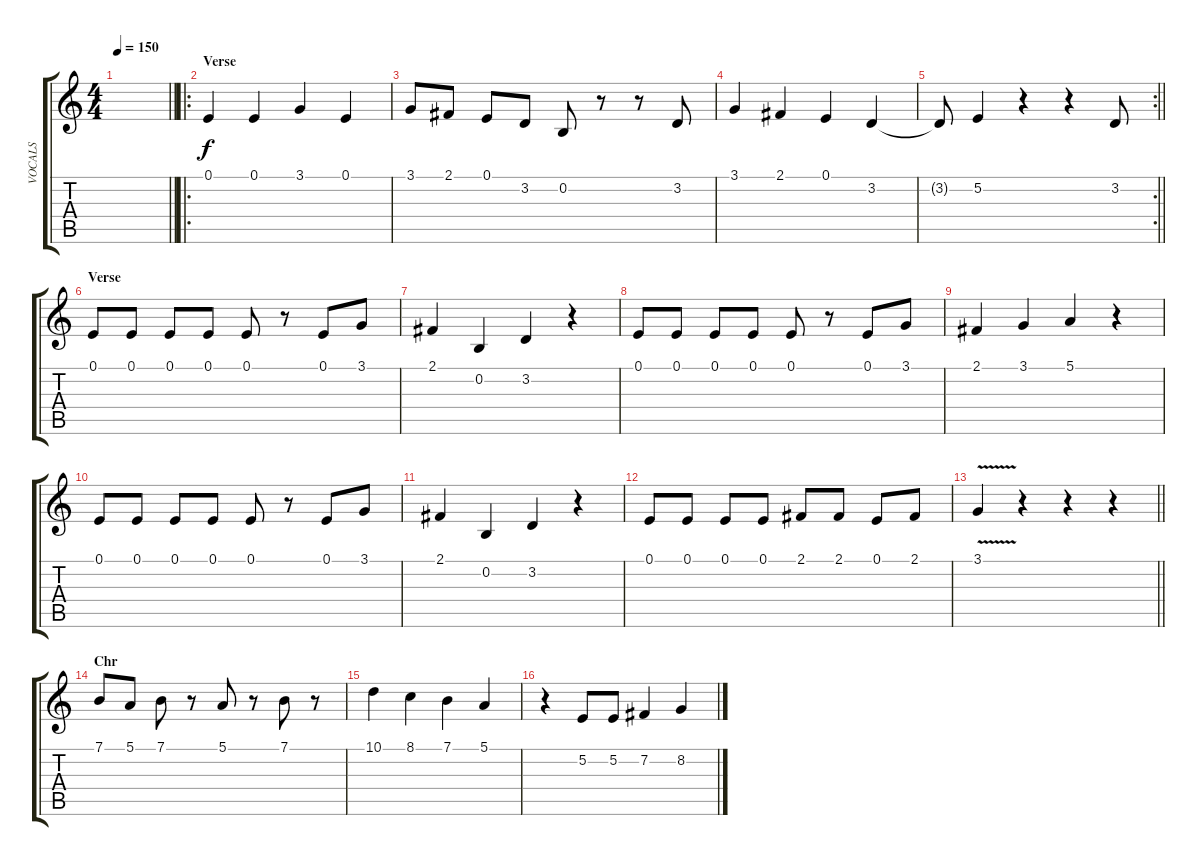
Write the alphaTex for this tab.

\track ("VOCALS" "VOCALS") {instrument tenorsax}
\staff {score tabs}
\tuning (E4 B3 G3 D3 A2 D2) {hide}
\ts (4 4)
\tempo 150
\clef g2
\barLineRight lightlight
\ks c
|
\ro
\section ("" "Verse")
0.1.4 0.1.4 3.1.4 0.1.4 |
3.1.8 2.1.8 0.1.8 3.2.8 0.2.8 r.8 r.8 3.2.8 |
3.1.4 2.1.4 0.1.4 3.2.4 |
\rc 2
\barLineRight lightlight
3.2{t}.8 5.2.4 r.4 r.4 3.2.8 |
\section ("" "Verse ")
0.1.8 0.1.8 0.1.8 0.1.8 0.1.8 r.8 0.1.8 3.1.8 |
2.1.4 0.2.4 3.2.4 r.4 |
0.1.8 0.1.8 0.1.8 0.1.8 0.1.8 r.8 0.1.8 3.1.8 |
2.1.4 3.1.4 5.1.4 r.4 |
0.1.8 0.1.8 0.1.8 0.1.8 0.1.8 r.8 0.1.8 3.1.8 |
2.1.4 0.2.4 3.2.4 r.4 |
0.1.8 0.1.8 0.1.8 0.1.8 2.1.8 2.1.8 0.1.8 2.1.8 |
\barLineRight lightlight
3.1{v}.4 r.4 r.4 r.4 |
\section ("" "Chr")
7.1.8 5.1.8 7.1.8 r.8 5.1.8 r.8 7.1.8 r.8 |
10.1.4 8.1.4 7.1.4 5.1.4 |
r.4 5.2.8 5.2.8 7.2.4 8.2.4
